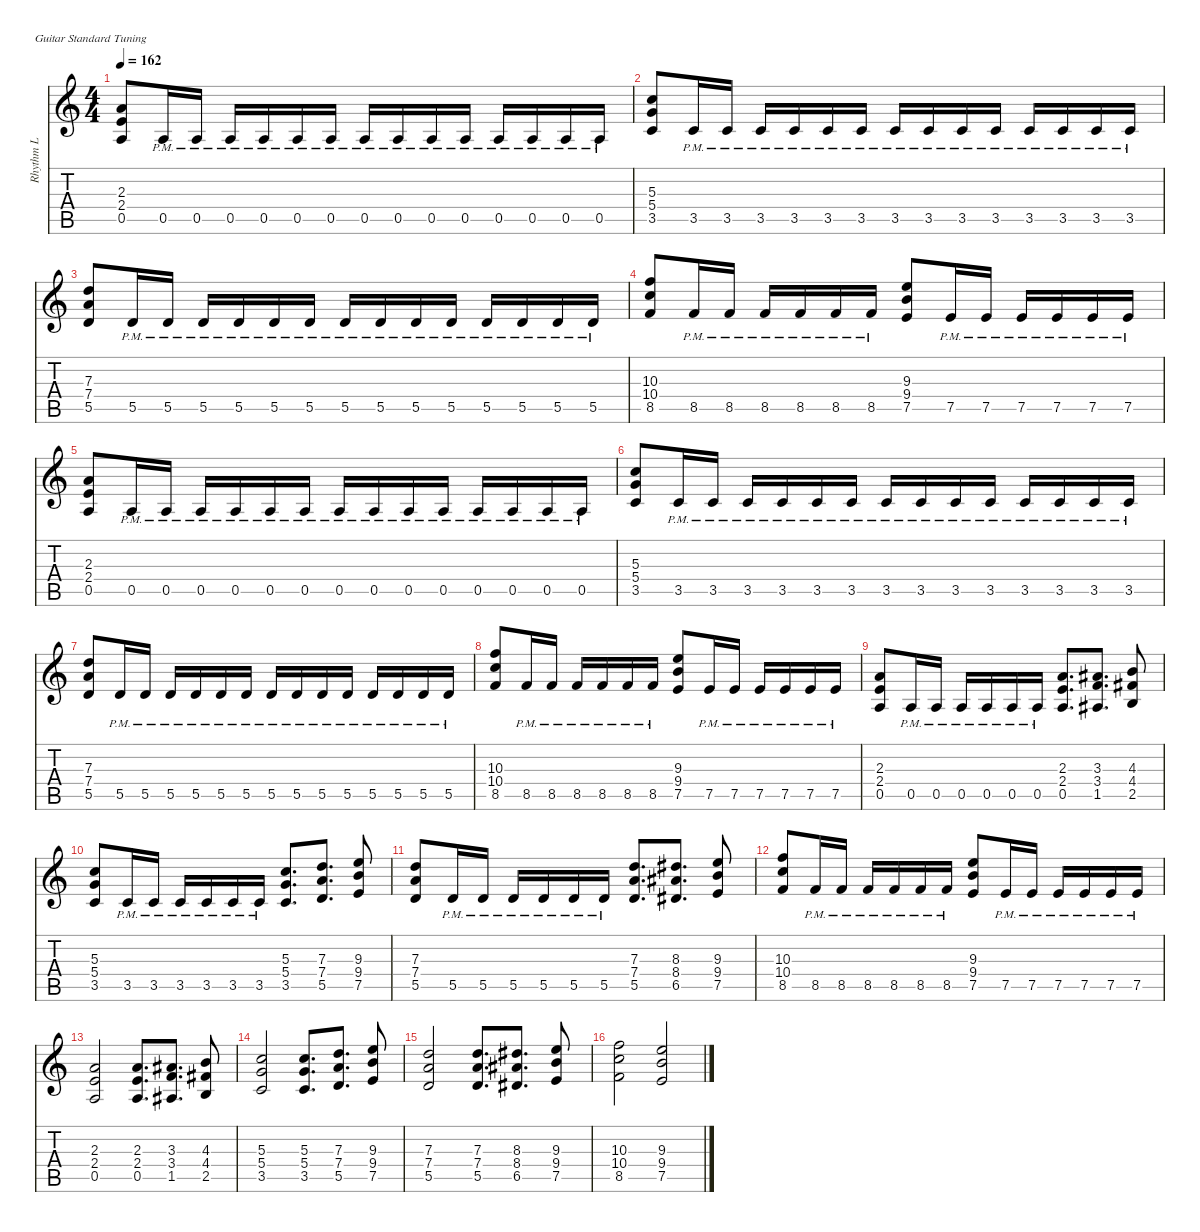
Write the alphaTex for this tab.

\defaultSystemsLayout 4
\hideDynamics
\bracketExtendMode nobrackets
\track ("Rhythm Left - Dave Mustaine" "Rhythm L") {instrument distortionguitar}
\staff {score tabs}
\tuning (E4 B3 G3 D3 A2 E2)
\ts (4 4)
\tempo 162
\clef g2
\ks c
(2.3 2.4 0.5).8{dy mf instrument distortionguitar beam Up} 0.5{pm}.16{beam Up} 0.5{pm}.16{beam Up} 0.5{pm}.16{beam Up} 0.5{pm}.16{beam Up} 0.5{pm}.16{beam Up} 0.5{pm}.16{beam Up} 0.5{pm}.16{beam Up} 0.5{pm}.16{beam Up} 0.5{pm}.16{beam Up} 0.5{pm}.16{beam Up} 0.5{pm}.16{beam Up} 0.5{pm}.16{beam Up} 0.5{pm}.16{beam Up} 0.5{pm}.16{beam Up} |
(5.3 5.4 3.5).8{beam Up} 3.5{pm}.16{beam Up} 3.5{pm}.16{beam Up} 3.5{pm}.16{beam Up} 3.5{pm}.16{beam Up} 3.5{pm}.16{beam Up} 3.5{pm}.16{beam Up} 3.5{pm}.16{beam Up} 3.5{pm}.16{beam Up} 3.5{pm}.16{beam Up} 3.5{pm}.16{beam Up} 3.5{pm}.16{beam Up} 3.5{pm}.16{beam Up} 3.5{pm}.16{beam Up} 3.5{pm}.16{beam Up} |
(7.3 7.4 5.5).8{beam Up} 5.5{pm}.16{beam Up} 5.5{pm}.16{beam Up} 5.5{pm}.16{beam Up} 5.5{pm}.16{beam Up} 5.5{pm}.16{beam Up} 5.5{pm}.16{beam Up} 5.5{pm}.16{beam Up} 5.5{pm}.16{beam Up} 5.5{pm}.16{beam Up} 5.5{pm}.16{beam Up} 5.5{pm}.16{beam Up} 5.5{pm}.16{beam Up} 5.5{pm}.16{beam Up} 5.5{pm}.16{beam Up} |
(10.3 10.4 8.5).8{beam Up} 8.5{pm}.16{beam Up} 8.5{pm}.16{beam Up} 8.5{pm}.16{beam Up} 8.5{pm}.16{beam Up} 8.5{pm}.16{beam Up} 8.5{pm}.16{beam Up} (9.3 9.4 7.5).8{beam Up} 7.5{pm}.16{beam Up} 7.5{pm}.16{beam Up} 7.5{pm}.16{beam Up} 7.5{pm}.16{beam Up} 7.5{pm}.16{beam Up} 7.5{pm}.16{beam Up} |
(2.3 2.4 0.5).8{beam Up} 0.5{pm}.16{beam Up} 0.5{pm}.16{beam Up} 0.5{pm}.16{beam Up} 0.5{pm}.16{beam Up} 0.5{pm}.16{beam Up} 0.5{pm}.16{beam Up} 0.5{pm}.16{beam Up} 0.5{pm}.16{beam Up} 0.5{pm}.16{beam Up} 0.5{pm}.16{beam Up} 0.5{pm}.16{beam Up} 0.5{pm}.16{beam Up} 0.5{pm}.16{beam Up} 0.5{pm}.16{beam Up} |
(5.3 5.4 3.5).8{beam Up} 3.5{pm}.16{beam Up} 3.5{pm}.16{beam Up} 3.5{pm}.16{beam Up} 3.5{pm}.16{beam Up} 3.5{pm}.16{beam Up} 3.5{pm}.16{beam Up} 3.5{pm}.16{beam Up} 3.5{pm}.16{beam Up} 3.5{pm}.16{beam Up} 3.5{pm}.16{beam Up} 3.5{pm}.16{beam Up} 3.5{pm}.16{beam Up} 3.5{pm}.16{beam Up} 3.5{pm}.16{beam Up} |
(7.3 7.4 5.5).8{beam Up} 5.5{pm}.16{beam Up} 5.5{pm}.16{beam Up} 5.5{pm}.16{beam Up} 5.5{pm}.16{beam Up} 5.5{pm}.16{beam Up} 5.5{pm}.16{beam Up} 5.5{pm}.16{beam Up} 5.5{pm}.16{beam Up} 5.5{pm}.16{beam Up} 5.5{pm}.16{beam Up} 5.5{pm}.16{beam Up} 5.5{pm}.16{beam Up} 5.5{pm}.16{beam Up} 5.5{pm}.16{beam Up} |
(10.3 10.4 8.5).8{beam Up} 8.5{pm}.16{beam Up} 8.5{pm}.16{beam Up} 8.5{pm}.16{beam Up} 8.5{pm}.16{beam Up} 8.5{pm}.16{beam Up} 8.5{pm}.16{beam Up} (9.3 9.4 7.5).8{beam Up} 7.5{pm}.16{beam Up} 7.5{pm}.16{beam Up} 7.5{pm}.16{beam Up} 7.5{pm}.16{beam Up} 7.5{pm}.16{beam Up} 7.5{pm}.16{beam Up} |
(2.3 2.4 0.5).8{beam Up} 0.5{pm}.16{beam Up} 0.5{pm}.16{beam Up} 0.5{pm}.16{beam Up} 0.5{pm}.16{beam Up} 0.5{pm}.16{beam Up} 0.5{pm}.16{beam Up} (2.3 2.4 0.5).8{d beam Up} (3.3{acc #} 3.4 1.5{acc #}).8{d beam Up} (4.3 4.4{acc #} 2.5).8{beam Up} |
(5.3 5.4 3.5).8{beam Up} 3.5{pm}.16{beam Up} 3.5{pm}.16{beam Up} 3.5{pm}.16{beam Up} 3.5{pm}.16{beam Up} 3.5{pm}.16{beam Up} 3.5{pm}.16{beam Up} (5.3 5.4 3.5).8{d beam Up} (7.3 7.4 5.5).8{d beam Up} (9.3 9.4 7.5).8{beam Up} |
(7.3 7.4 5.5).8{beam Up} 5.5{pm}.16{beam Up} 5.5{pm}.16{beam Up} 5.5{pm}.16{beam Up} 5.5{pm}.16{beam Up} 5.5{pm}.16{beam Up} 5.5{pm}.16{beam Up} (7.3 7.4 5.5).8{d beam Up} (8.3{acc #} 8.4{acc #} 6.5{acc #}).8{d beam Up} (9.3 9.4 7.5).8{beam Up} |
(10.3 10.4 8.5).8{beam Up} 8.5{pm}.16{beam Up} 8.5{pm}.16{beam Up} 8.5{pm}.16{beam Up} 8.5{pm}.16{beam Up} 8.5{pm}.16{beam Up} 8.5{pm}.16{beam Up} (9.3 9.4 7.5).8{beam Up} 7.5{pm}.16{beam Up} 7.5{pm}.16{beam Up} 7.5{pm}.16{beam Up} 7.5{pm}.16{beam Up} 7.5{pm}.16{beam Up} 7.5{pm}.16{beam Up} |
(2.3 2.4 0.5).2{beam Up} (2.3 2.4 0.5).8{d beam Up} (3.3{acc #} 3.4 1.5{acc #}).8{d beam Up} (4.3 4.4{acc #} 2.5).8{beam Up} |
(5.3 5.4 3.5).2{beam Up} (5.3 5.4 3.5).8{d beam Up} (7.3 7.4 5.5).8{d beam Up} (9.3 9.4 7.5).8{beam Up} |
(7.3 7.4 5.5).2{beam Up} (7.3 7.4 5.5).8{d beam Up} (8.3{acc #} 8.4{acc #} 6.5{acc #}).8{d beam Up} (9.3 9.4 7.5).8{beam Up} |
(10.3 10.4 8.5).2{beam Down} (9.3 9.4 7.5).2{beam Up}
